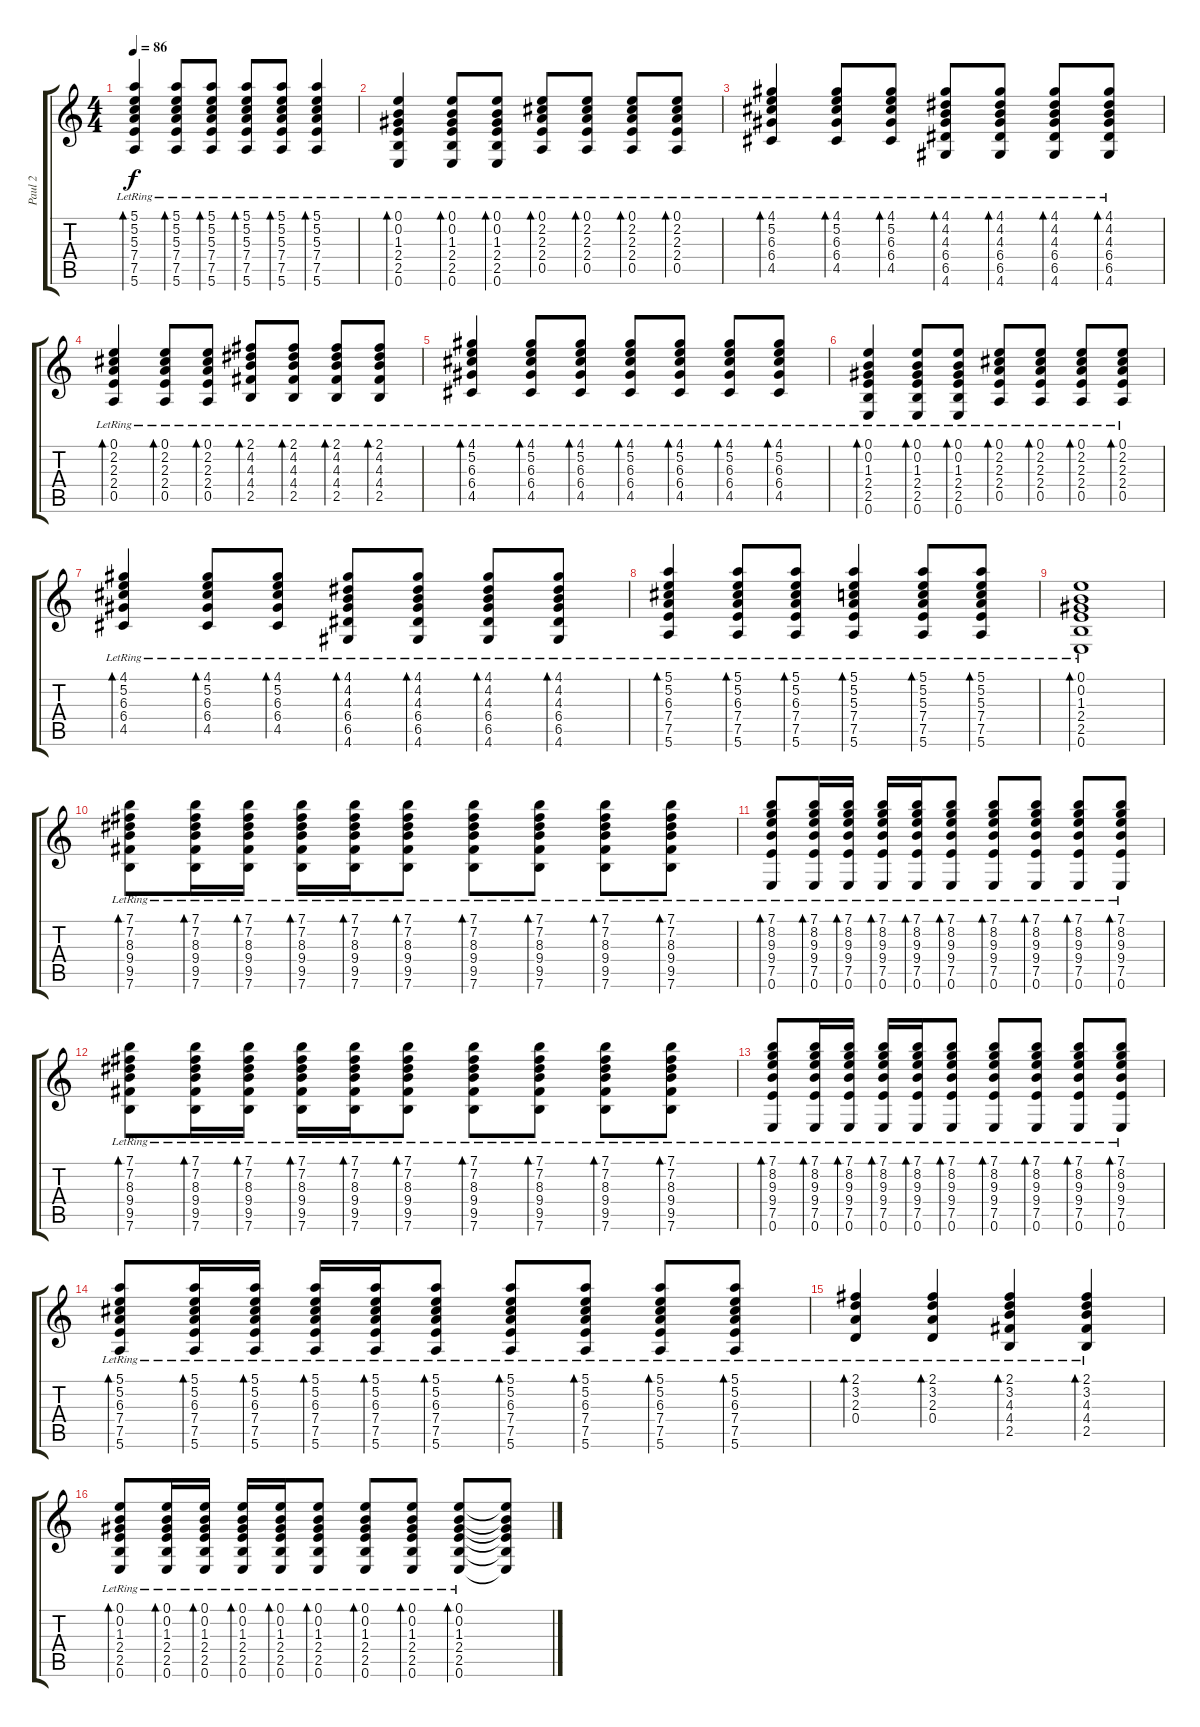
\track ("Paul 2" "Paul 2") {instrument acousticguitarsteel}
\staff {score tabs}
\tuning (E4 B3 G3 D3 A2 E2) {hide}
\ts (4 4)
\tempo 86
\clef g2
\ks c
(5.1{lr} 5.2{lr} 5.3{lr} 7.4{lr} 7.5{lr} 5.6{lr}).4{bd 120 dy f} (5.1{lr} 5.2{lr} 5.3{lr} 7.4{lr} 7.5{lr} 5.6{lr}).8{bd 60} (5.1{lr} 5.2{lr} 5.3{lr} 7.4{lr} 7.5{lr} 5.6{lr}).8{bd 60} (5.1{lr} 5.2{lr} 5.3{lr} 7.4{lr} 7.5{lr} 5.6{lr}).8{bd 60} (5.1{lr} 5.2{lr} 5.3{lr} 7.4{lr} 7.5{lr} 5.6{lr}).8{bd 60} (5.1{lr} 5.2{lr} 5.3{lr} 7.4{lr} 7.5{lr} 5.6{lr}).4{bd 60} |
(0.1{lr} 0.2{lr} 1.3{lr} 2.4{lr} 2.5{lr} 0.6{lr}).4{bd 60} (0.1{lr} 0.2{lr} 1.3{lr} 2.4{lr} 2.5{lr} 0.6{lr}).8{bd 60} (0.1{lr} 0.2{lr} 1.3{lr} 2.4{lr} 2.5{lr} 0.6{lr}).8{bd 60} (0.1{lr} 2.2{lr} 2.3{lr} 2.4{lr} 0.5{lr}).8{bd 60} (0.1{lr} 2.2{lr} 2.3{lr} 2.4{lr} 0.5{lr}).8{bd 60} (0.1{lr} 2.2{lr} 2.3{lr} 2.4{lr} 0.5{lr}).8{bd 60} (0.1{lr} 2.2{lr} 2.3{lr} 2.4{lr} 0.5{lr}).8{bd 60} |
(4.1{lr} 5.2{lr} 6.3{lr} 6.4{lr} 4.5{lr}).4{bd 60} (4.1{lr} 5.2{lr} 6.3{lr} 6.4{lr} 4.5{lr}).8{bd 60} (4.1{lr} 5.2{lr} 6.3{lr} 6.4{lr} 4.5{lr}).8{bd 60} (4.1{lr} 4.2{lr} 4.3{lr} 6.4{lr} 6.5{lr} 4.6{lr}).8{bd 60} (4.1{lr} 4.2{lr} 4.3{lr} 6.4{lr} 6.5{lr} 4.6{lr}).8{bd 60} (4.1{lr} 4.2{lr} 4.3{lr} 6.4{lr} 6.5{lr} 4.6{lr}).8{bd 60} (4.1{lr} 4.2{lr} 4.3{lr} 6.4{lr} 6.5{lr} 4.6{lr}).8{bd 60} |
(0.1{lr} 2.2{lr} 2.3{lr} 2.4{lr} 0.5{lr}).4{bd 60} (0.1{lr} 2.2{lr} 2.3{lr} 2.4{lr} 0.5{lr}).8{bd 60} (0.1{lr} 2.2{lr} 2.3{lr} 2.4{lr} 0.5{lr}).8{bd 60} (2.1{lr} 4.2{lr} 4.3{lr} 4.4{lr} 2.5{lr}).8{bd 60} (2.1{lr} 4.2{lr} 4.3{lr} 4.4{lr} 2.5{lr}).8{bd 60} (2.1{lr} 4.2{lr} 4.3{lr} 4.4{lr} 2.5{lr}).8{bd 60} (2.1{lr} 4.2{lr} 4.3{lr} 4.4{lr} 2.5{lr}).8{bd 60} |
(4.1{lr} 5.2{lr} 6.3{lr} 6.4{lr} 4.5{lr}).4{bd 60} (4.1{lr} 5.2{lr} 6.3{lr} 6.4{lr} 4.5{lr}).8{bd 60} (4.1{lr} 5.2{lr} 6.3{lr} 6.4{lr} 4.5{lr}).8{bd 60} (4.1{lr} 5.2{lr} 6.3{lr} 6.4{lr} 4.5{lr}).8{bd 60} (4.1{lr} 5.2{lr} 6.3{lr} 6.4{lr} 4.5{lr}).8{bd 60} (4.1{lr} 5.2{lr} 6.3{lr} 6.4{lr} 4.5{lr}).8{bd 60} (4.1{lr} 5.2{lr} 6.3{lr} 6.4{lr} 4.5{lr}).8{bd 60} |
(0.1{lr} 0.2{lr} 1.3{lr} 2.4{lr} 2.5{lr} 0.6{lr}).4{bd 60} (0.1{lr} 0.2{lr} 1.3{lr} 2.4{lr} 2.5{lr} 0.6{lr}).8{bd 60} (0.1{lr} 0.2{lr} 1.3{lr} 2.4{lr} 2.5{lr} 0.6{lr}).8{bd 60} (0.1{lr} 2.2{lr} 2.3{lr} 2.4{lr} 0.5{lr}).8{bd 60} (0.1{lr} 2.2{lr} 2.3{lr} 2.4{lr} 0.5{lr}).8{bd 60} (0.1{lr} 2.2{lr} 2.3{lr} 2.4{lr} 0.5{lr}).8{bd 60} (0.1{lr} 2.2{lr} 2.3{lr} 2.4{lr} 0.5{lr}).8{bd 60} |
(4.1{lr} 5.2{lr} 6.3{lr} 6.4{lr} 4.5{lr}).4{bd 60} (4.1{lr} 5.2{lr} 6.3{lr} 6.4{lr} 4.5{lr}).8{bd 60} (4.1{lr} 5.2{lr} 6.3{lr} 6.4{lr} 4.5{lr}).8{bd 60} (4.1{lr} 4.2{lr} 4.3{lr} 6.4{lr} 6.5{lr} 4.6{lr}).8{bd 60} (4.1{lr} 4.2{lr} 4.3{lr} 6.4{lr} 6.5{lr} 4.6{lr}).8{bd 60} (4.1{lr} 4.2{lr} 4.3{lr} 6.4{lr} 6.5{lr} 4.6{lr}).8{bd 60} (4.1{lr} 4.2{lr} 4.3{lr} 6.4{lr} 6.5{lr} 4.6{lr}).8{bd 60} |
(5.1{lr} 5.2{lr} 6.3{lr} 7.4{lr} 7.5{lr} 5.6{lr}).4{bd 60} (5.1{lr} 5.2{lr} 6.3{lr} 7.4{lr} 7.5{lr} 5.6{lr}).8{bd 60} (5.1{lr} 5.2{lr} 6.3{lr} 7.4{lr} 7.5{lr} 5.6{lr}).8{bd 60} (5.1{lr} 5.2{lr} 5.3{lr} 7.4{lr} 7.5{lr} 5.6{lr}).4{bd 60} (5.1{lr} 5.2{lr} 5.3{lr} 7.4{lr} 7.5{lr} 5.6{lr}).8{bd 60} (5.1{lr} 5.2{lr} 5.3{lr} 7.4{lr} 7.5{lr} 5.6{lr}).8{bd 60} |
(0.1{lr} 0.2{lr} 1.3{lr} 2.4{lr} 2.5{lr} 0.6{lr}).1{bd 60} |
(7.1{lr} 7.2{lr} 8.3{lr} 9.4{lr} 9.5{lr} 7.6{lr}).8{bd 60} (7.1{lr} 7.2{lr} 8.3{lr} 9.4{lr} 9.5{lr} 7.6{lr}).16{bd 60} (7.1{lr} 7.2{lr} 8.3{lr} 9.4{lr} 9.5{lr} 7.6{lr}).16{bd 60} (7.1{lr} 7.2{lr} 8.3{lr} 9.4{lr} 9.5{lr} 7.6{lr}).16{bd 60} (7.1{lr} 7.2{lr} 8.3{lr} 9.4{lr} 9.5{lr} 7.6{lr}).16{bd 60} (7.1{lr} 7.2{lr} 8.3{lr} 9.4{lr} 9.5{lr} 7.6{lr}).8{bd 60} (7.1{lr} 7.2{lr} 8.3{lr} 9.4{lr} 9.5{lr} 7.6{lr}).8{bd 60} (7.1{lr} 7.2{lr} 8.3{lr} 9.4{lr} 9.5{lr} 7.6{lr}).8{bd 60} (7.1{lr} 7.2{lr} 8.3{lr} 9.4{lr} 9.5{lr} 7.6{lr}).8{bd 60} (7.1{lr} 7.2{lr} 8.3{lr} 9.4{lr} 9.5{lr} 7.6{lr}).8{bd 60} |
(7.1{lr} 8.2{lr} 9.3{lr} 9.4{lr} 7.5{lr} 0.6{lr}).8{bd 60} (7.1{lr} 8.2{lr} 9.3{lr} 9.4{lr} 7.5{lr} 0.6{lr}).16{bd 60} (7.1{lr} 8.2{lr} 9.3{lr} 9.4{lr} 7.5{lr} 0.6{lr}).16{bd 60} (7.1{lr} 8.2{lr} 9.3{lr} 9.4{lr} 7.5{lr} 0.6{lr}).16{bd 60} (7.1{lr} 8.2{lr} 9.3{lr} 9.4{lr} 7.5{lr} 0.6{lr}).16{bd 60} (7.1{lr} 8.2{lr} 9.3{lr} 9.4{lr} 7.5{lr} 0.6{lr}).8{bd 60} (7.1{lr} 8.2{lr} 9.3{lr} 9.4{lr} 7.5{lr} 0.6{lr}).8{bd 60} (7.1{lr} 8.2{lr} 9.3{lr} 9.4{lr} 7.5{lr} 0.6{lr}).8{bd 60} (7.1{lr} 8.2{lr} 9.3{lr} 9.4{lr} 7.5{lr} 0.6{lr}).8{bd 60} (7.1{lr} 8.2{lr} 9.3{lr} 9.4{lr} 7.5{lr} 0.6{lr}).8{bd 60} |
(7.1{lr} 7.2{lr} 8.3{lr} 9.4{lr} 9.5{lr} 7.6{lr}).8{bd 60} (7.1{lr} 7.2{lr} 8.3{lr} 9.4{lr} 9.5{lr} 7.6{lr}).16{bd 60} (7.1{lr} 7.2{lr} 8.3{lr} 9.4{lr} 9.5{lr} 7.6{lr}).16{bd 60} (7.1{lr} 7.2{lr} 8.3{lr} 9.4{lr} 9.5{lr} 7.6{lr}).16{bd 60} (7.1{lr} 7.2{lr} 8.3{lr} 9.4{lr} 9.5{lr} 7.6{lr}).16{bd 60} (7.1{lr} 7.2{lr} 8.3{lr} 9.4{lr} 9.5{lr} 7.6{lr}).8{bd 60} (7.1{lr} 7.2{lr} 8.3{lr} 9.4{lr} 9.5{lr} 7.6{lr}).8{bd 60} (7.1{lr} 7.2{lr} 8.3{lr} 9.4{lr} 9.5{lr} 7.6{lr}).8{bd 60} (7.1{lr} 7.2{lr} 8.3{lr} 9.4{lr} 9.5{lr} 7.6{lr}).8{bd 60} (7.1{lr} 7.2{lr} 8.3{lr} 9.4{lr} 9.5{lr} 7.6{lr}).8{bd 60} |
(7.1{lr} 8.2{lr} 9.3{lr} 9.4{lr} 7.5{lr} 0.6{lr}).8{bd 60} (7.1{lr} 8.2{lr} 9.3{lr} 9.4{lr} 7.5{lr} 0.6{lr}).16{bd 60} (7.1{lr} 8.2{lr} 9.3{lr} 9.4{lr} 7.5{lr} 0.6{lr}).16{bd 60} (7.1{lr} 8.2{lr} 9.3{lr} 9.4{lr} 7.5{lr} 0.6{lr}).16{bd 60} (7.1{lr} 8.2{lr} 9.3{lr} 9.4{lr} 7.5{lr} 0.6{lr}).16{bd 60} (7.1{lr} 8.2{lr} 9.3{lr} 9.4{lr} 7.5{lr} 0.6{lr}).8{bd 60} (7.1{lr} 8.2{lr} 9.3{lr} 9.4{lr} 7.5{lr} 0.6{lr}).8{bd 60} (7.1{lr} 8.2{lr} 9.3{lr} 9.4{lr} 7.5{lr} 0.6{lr}).8{bd 60} (7.1{lr} 8.2{lr} 9.3{lr} 9.4{lr} 7.5{lr} 0.6{lr}).8{bd 60} (7.1{lr} 8.2{lr} 9.3{lr} 9.4{lr} 7.5{lr} 0.6{lr}).8{bd 60} |
(5.1{lr} 5.2{lr} 6.3{lr} 7.4{lr} 7.5{lr} 5.6{lr}).8{bd 60} (5.1{lr} 5.2{lr} 6.3{lr} 7.4{lr} 7.5{lr} 5.6{lr}).16{bd 60} (5.1{lr} 5.2{lr} 6.3{lr} 7.4{lr} 7.5{lr} 5.6{lr}).16{bd 60} (5.1{lr} 5.2{lr} 6.3{lr} 7.4{lr} 7.5{lr} 5.6{lr}).16{bd 60} (5.1{lr} 5.2{lr} 6.3{lr} 7.4{lr} 7.5{lr} 5.6{lr}).16{bd 60} (5.1{lr} 5.2{lr} 6.3{lr} 7.4{lr} 7.5{lr} 5.6{lr}).8{bd 60} (5.1{lr} 5.2{lr} 6.3{lr} 7.4{lr} 7.5{lr} 5.6{lr}).8{bd 60} (5.1{lr} 5.2{lr} 6.3{lr} 7.4{lr} 7.5{lr} 5.6{lr}).8{bd 60} (5.1{lr} 5.2{lr} 6.3{lr} 7.4{lr} 7.5{lr} 5.6{lr}).8{bd 60} (5.1{lr} 5.2{lr} 6.3{lr} 7.4{lr} 7.5{lr} 5.6{lr}).8{bd 60} |
(2.1{lr} 3.2{lr} 2.3{lr} 0.4{lr}).4{bd 60} (2.1{lr} 3.2{lr} 2.3{lr} 0.4{lr}).4{bd 60} (2.1{lr} 3.2{lr} 4.3{lr} 4.4{lr} 2.5{lr}).4{bd 60} (2.1{lr} 3.2{lr} 4.3{lr} 4.4{lr} 2.5{lr}).4{bd 60} |
(0.1{lr} 0.2{lr} 1.3{lr} 2.4{lr} 2.5{lr} 0.6{lr}).8{bd 60} (0.1{lr} 0.2{lr} 1.3{lr} 2.4{lr} 2.5{lr} 0.6{lr}).16{bd 60} (0.1{lr} 0.2{lr} 1.3{lr} 2.4{lr} 2.5{lr} 0.6{lr}).16{bd 60} (0.1{lr} 0.2{lr} 1.3{lr} 2.4{lr} 2.5{lr} 0.6{lr}).16{bd 60} (0.1{lr} 0.2{lr} 1.3{lr} 2.4{lr} 2.5{lr} 0.6{lr}).16{bd 60} (0.1{lr} 0.2{lr} 1.3{lr} 2.4{lr} 2.5{lr} 0.6{lr}).8{bd 60} (0.1{lr} 0.2{lr} 1.3{lr} 2.4{lr} 2.5{lr} 0.6{lr}).8{bd 60} (0.1{lr} 0.2{lr} 1.3{lr} 2.4{lr} 2.5{lr} 0.6{lr}).8{bd 60} (0.1{lr} 0.2{lr} 1.3{lr} 2.4{lr} 2.5{lr} 0.6{lr}).8{bd 60} (0.1{t} 0.2{t} 1.3{t} 2.4{t} 2.5{t} 0.6{t}).8
